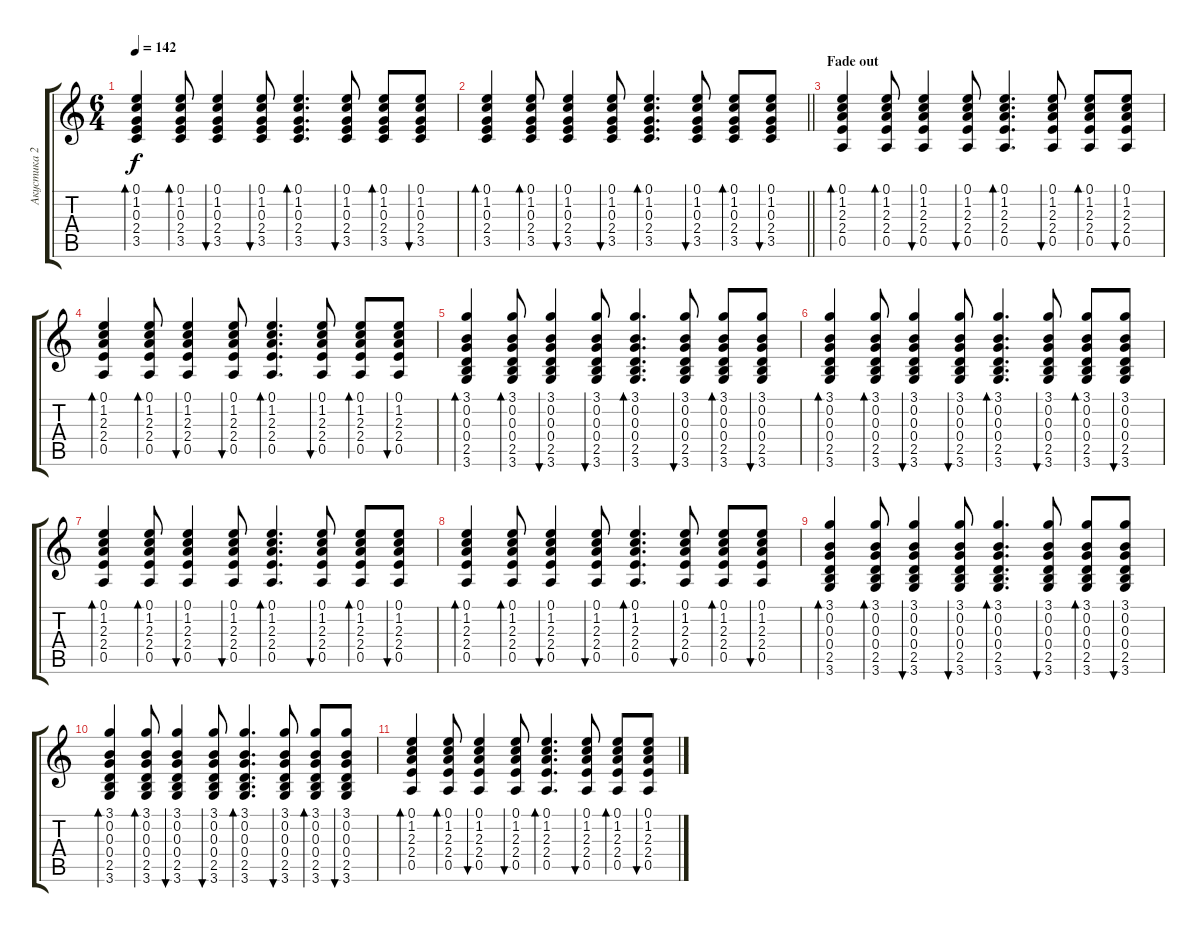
\track ("Акустика 2" "Акустика 2") {instrument acousticguitarsteel}
\staff {score tabs}
\tuning (E4 B3 G3 D3 A2 E2) {hide}
\ts (6 4)
\tempo 142
\clef g2
\ks c
(0.1 1.2 0.3 2.4 3.5).4{bd 30 dy f} (0.1 1.2 0.3 2.4 3.5).8{bd 30} (0.1 1.2 0.3 2.4 3.5).4{bu 30} (0.1 1.2 0.3 2.4 3.5).8{bu 30} (0.1 1.2 0.3 2.4 3.5).4{d bd 30} (0.1 1.2 0.3 2.4 3.5).8{bu 30} (0.1 1.2 0.3 2.4 3.5).8{bd 30} (0.1 1.2 0.3 2.4 3.5).8{bu 30} |
\barLineRight lightlight
(0.1 1.2 0.3 2.4 3.5).4{bd 30} (0.1 1.2 0.3 2.4 3.5).8{bd 30} (0.1 1.2 0.3 2.4 3.5).4{bu 30} (0.1 1.2 0.3 2.4 3.5).8{bu 30} (0.1 1.2 0.3 2.4 3.5).4{d bd 30} (0.1 1.2 0.3 2.4 3.5).8{bu 30} (0.1 1.2 0.3 2.4 3.5).8{bd 30} (0.1 1.2 0.3 2.4 3.5).8{bu 30} |
\section ("" "Fade out")
(0.1 1.2 2.3 2.4 0.5).4{bd 30 volume 2} (0.1 1.2 2.3 2.4 0.5).8{bd 30} (0.1 1.2 2.3 2.4 0.5).4{bu 30} (0.1 1.2 2.3 2.4 0.5).8{bu 30} (0.1 1.2 2.3 2.4 0.5).4{d bd 30} (0.1 1.2 2.3 2.4 0.5).8{bu 30} (0.1 1.2 2.3 2.4 0.5).8{bd 30} (0.1 1.2 2.3 2.4 0.5).8{bu 30} |
(0.1 1.2 2.3 2.4 0.5).4{bd 30} (0.1 1.2 2.3 2.4 0.5).8{bd 30} (0.1 1.2 2.3 2.4 0.5).4{bu 30} (0.1 1.2 2.3 2.4 0.5).8{bu 30} (0.1 1.2 2.3 2.4 0.5).4{d bd 30} (0.1 1.2 2.3 2.4 0.5).8{bu 30} (0.1 1.2 2.3 2.4 0.5).8{bd 30} (0.1 1.2 2.3 2.4 0.5).8{bu 30} |
(3.1 0.2 0.3 0.4 2.5 3.6).4{bd 30} (3.1 0.2 0.3 0.4 2.5 3.6).8{bd 30} (3.1 0.2 0.3 0.4 2.5 3.6).4{bu 30} (3.1 0.2 0.3 0.4 2.5 3.6).8{bu 30} (3.1 0.2 0.3 0.4 2.5 3.6).4{d bd 30} (3.1 0.2 0.3 0.4 2.5 3.6).8{bu 30} (3.1 0.2 0.3 0.4 2.5 3.6).8{bd 30} (3.1 0.2 0.3 0.4 2.5 3.6).8{bu 30} |
(3.1 0.2 0.3 0.4 2.5 3.6).4{bd 30 volume 1} (3.1 0.2 0.3 0.4 2.5 3.6).8{bd 30} (3.1 0.2 0.3 0.4 2.5 3.6).4{bu 30} (3.1 0.2 0.3 0.4 2.5 3.6).8{bu 30} (3.1 0.2 0.3 0.4 2.5 3.6).4{d bd 30} (3.1 0.2 0.3 0.4 2.5 3.6).8{bu 30} (3.1 0.2 0.3 0.4 2.5 3.6).8{bd 30} (3.1 0.2 0.3 0.4 2.5 3.6).8{bu 30} |
(0.1 1.2 2.3 2.4 0.5).4{bd 30} (0.1 1.2 2.3 2.4 0.5).8{bd 30} (0.1 1.2 2.3 2.4 0.5).4{bu 30} (0.1 1.2 2.3 2.4 0.5).8{bu 30} (0.1 1.2 2.3 2.4 0.5).4{d bd 30} (0.1 1.2 2.3 2.4 0.5).8{bu 30} (0.1 1.2 2.3 2.4 0.5).8{bd 30} (0.1 1.2 2.3 2.4 0.5).8{bu 30} |
(0.1 1.2 2.3 2.4 0.5).4{bd 30} (0.1 1.2 2.3 2.4 0.5).8{bd 30} (0.1 1.2 2.3 2.4 0.5).4{bu 30} (0.1 1.2 2.3 2.4 0.5).8{bu 30} (0.1 1.2 2.3 2.4 0.5).4{d bd 30} (0.1 1.2 2.3 2.4 0.5).8{bu 30} (0.1 1.2 2.3 2.4 0.5).8{bd 30} (0.1 1.2 2.3 2.4 0.5).8{bu 30} |
(3.1 0.2 0.3 0.4 2.5 3.6).4{bd 30 volume 0} (3.1 0.2 0.3 0.4 2.5 3.6).8{bd 30} (3.1 0.2 0.3 0.4 2.5 3.6).4{bu 30} (3.1 0.2 0.3 0.4 2.5 3.6).8{bu 30} (3.1 0.2 0.3 0.4 2.5 3.6).4{d bd 30} (3.1 0.2 0.3 0.4 2.5 3.6).8{bu 30} (3.1 0.2 0.3 0.4 2.5 3.6).8{bd 30} (3.1 0.2 0.3 0.4 2.5 3.6).8{bu 30} |
(3.1 0.2 0.3 0.4 2.5 3.6).4{bd 30} (3.1 0.2 0.3 0.4 2.5 3.6).8{bd 30} (3.1 0.2 0.3 0.4 2.5 3.6).4{bu 30} (3.1 0.2 0.3 0.4 2.5 3.6).8{bu 30} (3.1 0.2 0.3 0.4 2.5 3.6).4{d bd 30} (3.1 0.2 0.3 0.4 2.5 3.6).8{bu 30} (3.1 0.2 0.3 0.4 2.5 3.6).8{bd 30} (3.1 0.2 0.3 0.4 2.5 3.6).8{bu 30} |
(0.1 1.2 2.3 2.4 0.5).4{bd 30} (0.1 1.2 2.3 2.4 0.5).8{bd 30} (0.1 1.2 2.3 2.4 0.5).4{bu 30} (0.1 1.2 2.3 2.4 0.5).8{bu 30} (0.1 1.2 2.3 2.4 0.5).4{d bd 30} (0.1 1.2 2.3 2.4 0.5).8{bu 30} (0.1 1.2 2.3 2.4 0.5).8{bd 30} (0.1 1.2 2.3 2.4 0.5).8{bu 30}
